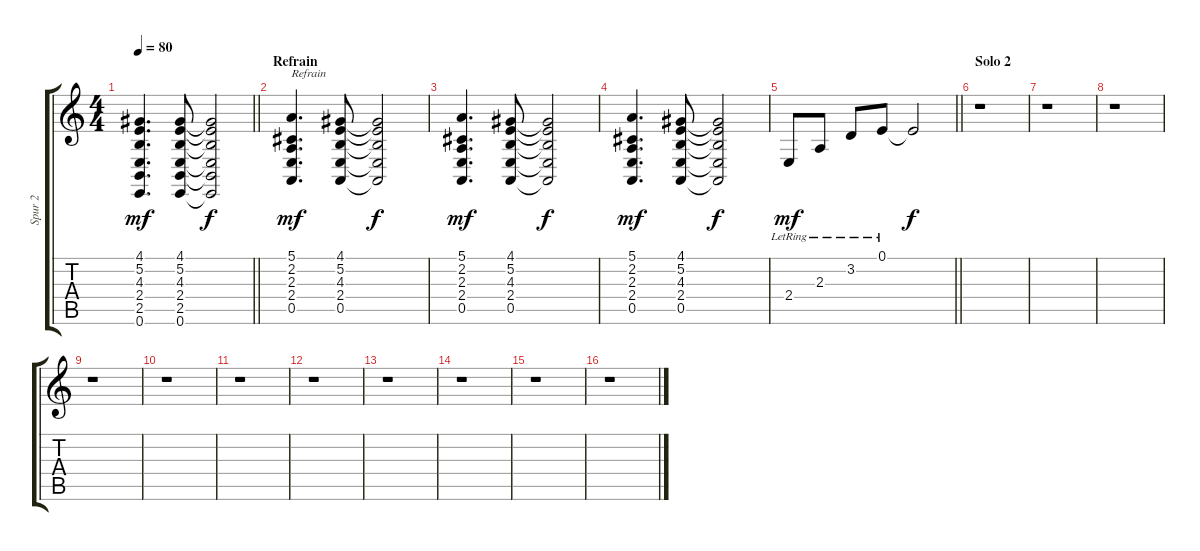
\track ("Spur 2" "Spur 2") {instrument acousticgrandpiano}
\staff {score tabs}
\tuning (E4 B3 G3 D3 A2 E2) {hide}
\ts (4 4)
\tempo 80
\clef g2
\barLineRight lightlight
\ks c
(4.1 5.2 4.3 2.4 2.5 0.6).4{d dy mf} (4.1 5.2 4.3 2.4 2.5 0.6).8 (4.1{t} 5.2{t} 4.3{t} 2.4{t} 2.5{t} 0.6{t}).2{dy f} |
\section ("" "Refrain")
(5.1 2.2 2.3 2.4 0.5).4{d txt "Refrain" dy mf} (4.1 5.2 4.3 2.4 0.5).8 (4.1{t} 5.2{t} 4.3{t} 2.4{t} 0.5{t}).2{dy f} |
(5.1 2.2 2.3 2.4 0.5).4{d dy mf} (4.1 5.2 4.3 2.4 0.5).8 (4.1{t} 5.2{t} 4.3{t} 2.4{t} 0.5{t}).2{dy f} |
(5.1 2.2 2.3 2.4 0.5).4{d dy mf} (4.1 5.2 4.3 2.4 0.5).8 (4.1{t} 5.2{t} 4.3{t} 2.4{t} 0.5{t}).2{dy f} |
\barLineRight lightlight
2.4{lr}.8{dy mf} 2.3{lr}.8 3.2{lr}.8 0.1{lr}.8 0.1{t}.2{dy f} |
\section ("" "Solo 2")
r.1 |
r.1 |
r.1 |
r.1 |
r.1 |
r.1 |
r.1 |
r.1 |
r.1 |
r.1 |
r.1
